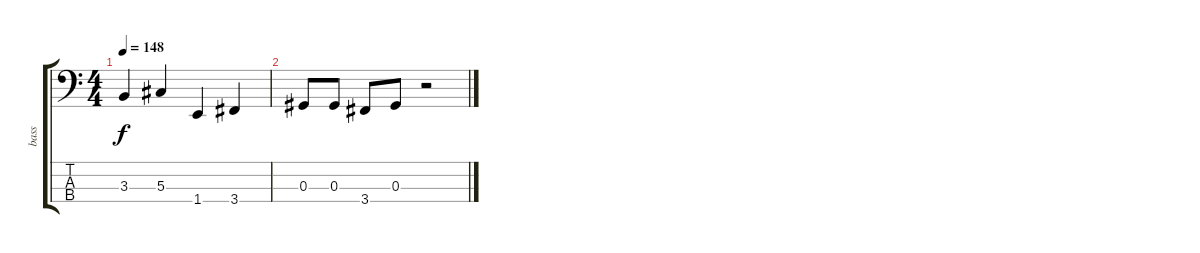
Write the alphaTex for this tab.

\track ("bass" "bass") {instrument electricbassfinger}
\staff {score tabs}
\tuning (Gb2 Db2 Ab1 Eb1) {hide}
\ts (4 4)
\tempo 148
\clef f4
\ks c
3.3.4{dy f} 5.3.4 1.4.4 3.4.4 |
0.3.8 0.3.8 3.4.8 0.3.8 r.2
